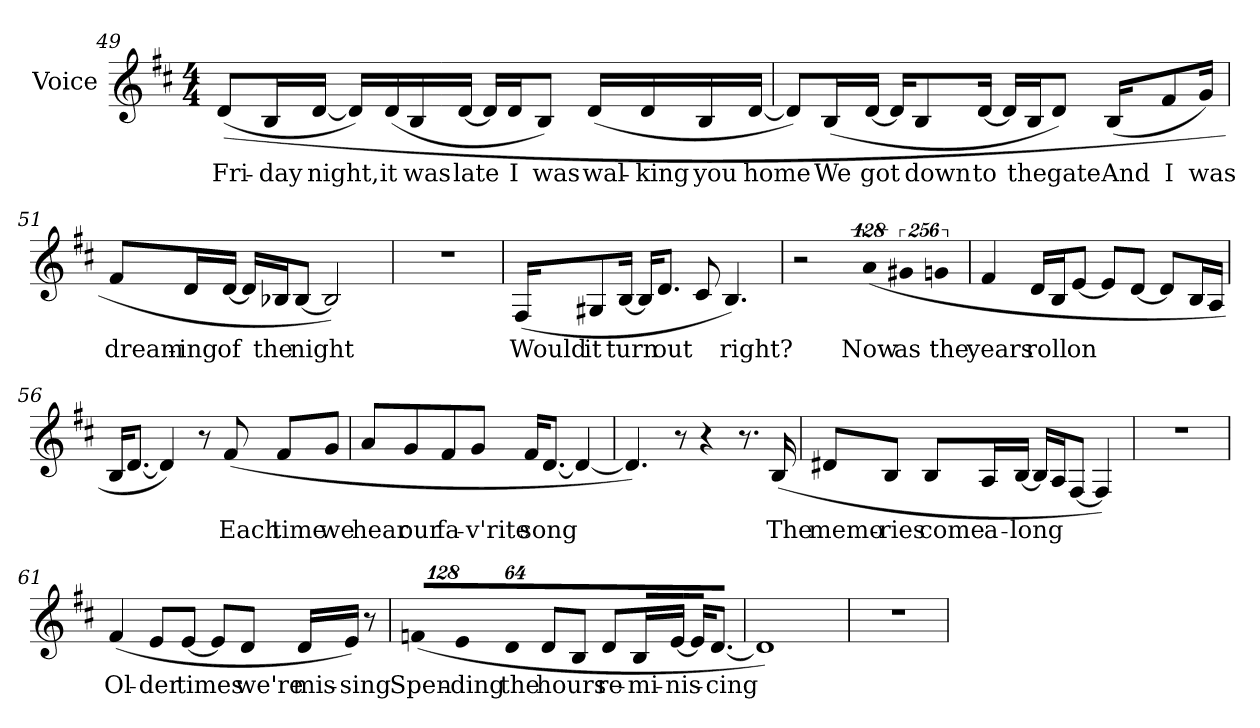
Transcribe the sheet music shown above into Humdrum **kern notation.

**kern	**text
*part1	*part1
*staff1	*staff1
*I"Voice	*
*I'Voice	*
*clefG2	*
*k[f#c#]	*
*D:	*
*M4/4	*
=49	=49
!	!LO:LY:b:color=#000000
((8di/L	Fri-
!	!LO:LY:b:color=#000000
16Bi/L	-day
!	!LO:LY:b:color=#000000
[16di/JJ	night,
16di/LL])	.
!	!LO:LY:b:color=#000000
(16di/	it
!	!LO:LY:b:color=#000000
16Bi/	was
!	!LO:LY:b:color=#000000
[16di/JJ	late
16di/LL]	.
!	!LO:LY:b:color=#000000
16di/J	I
!	!LO:LY:b:color=#000000
8Bi/J)	was
!	!LO:LY:b:color=#000000
(16di/LL	wal-
!	!LO:LY:b:color=#000000
16di/	-king
!	!LO:LY:b:color=#000000
16Bi/	you
!	!LO:LY:b:color=#000000
[16di/JJ	home
!!LO:LB:g=z
=50	=50
8di/L])	.
!	!LO:LY:b:color=#000000
(16Bi/L	We
!	!LO:LY:b:color=#000000
[16di/JJ	got
16di/KL]	.
!	!LO:LY:b:color=#000000
8Bi/	down
!	!LO:LY:b:color=#000000
[16di/Jk	to
16di/LL]	.
!	!LO:LY:b:color=#000000
16Bi/J	the
!	!LO:LY:b:color=#000000
8di/J)	gate
!	!LO:LY:b:color=#000000
(16Bi/KL	And
!	!LO:LY:b:color=#000000
8f#i/	I
!	!LO:LY:b:color=#000000
16gi/Jk)	was
=51	=51
!	!LO:LY:b:color=#000000
8f#i/L	dream-
!	!LO:LY:b:color=#000000
16di/L	-ing
!	!LO:LY:b:color=#000000
[16di/JJ	of
16di/LL]	.
!	!LO:LY:b:color=#000000
16B-Xi/J	the
!	!LO:LY:b:color=#000000
[8B-i/J	night
2B-i/])	.
=52	=52
1r	.
!!LO:LB:g=z
=53	=53
!	!LO:LY:b:color=#000000
(16F#i/KL	Would
!	!LO:LY:b:color=#000000
8G#Xi/	it
!	!LO:LY:b:color=#000000
[16Bi/Jk	turn
16Bi/KL]	.
!	!LO:LY:b:color=#000000
8.di/J	out
8c#i/	.
!	!LO:LY:b:color=#000000
4.Bi/)	right?
=54	=54
2r	.
!LO:N:vis=4	!
!	!LO:LY:b:color=#000000
(512%85ai/	Now
!LO:N:vis=4	!
!	!LO:LY:b:color=#000000
1024%171g#Xi/	as
!LO:N:vis=4	!
!	!LO:LY:b:color=#000000
1024%171gni/	the
=55	=55
!	!LO:LY:b:color=#000000
4f#i/	years
!	!LO:LY:b:color=#000000
16di/LL	roll
16Bi/J	.
!	!LO:LY:b:color=#000000
[8ei/J	on
8ei/L]	.
[8di/J	.
8di/L]	.
16Bi/L	.
16Ai/JJ	.
=56	=56
16Bi/KL	.
[8.di/J	.
4di/])	.
8r	.
!	!LO:LY:b:color=#000000
(8f#i/	Each
!	!LO:LY:b:color=#000000
8f#i/L	time
!	!LO:LY:b:color=#000000
8gi/J	we
!!LO:LB:g=z
=57	=57
!	!LO:LY:b:color=#000000
8ai/L	hear
!	!LO:LY:b:color=#000000
8gi/	our
!	!LO:LY:b:color=#000000
8f#i/	fa-
!	!LO:LY:b:color=#000000
8gi/J	-v'rite
!	!LO:LY:b:color=#000000
16f#i/KL	song
[8.di/J	.
4di/_	.
=58	=58
4.di/])	.
8r	.
4r	.
8.r	.
!	!LO:LY:b:color=#000000
(16Bi/	The
=59	=59
!	!LO:LY:b:color=#000000
8d#Xi/L	memo-
!	!LO:LY:b:color=#000000
8Bi/J	-ries
!	!LO:LY:b:color=#000000
8Bi/L	come
!	!LO:LY:b:color=#000000
16Ai/L	a-
!	!LO:LY:b:color=#000000
[16Bi/JJ	-long
16Bi/LL]	.
16Ai/J	.
[8F#i/J	.
4F#i/])	.
=60	=60
1r	.
!!LO:LB:g=z
=61	=61
!	!LO:LY:b:color=#000000
(4f#i/	Ol-
!	!LO:LY:b:color=#000000
8ei/L	-der
!	!LO:LY:b:color=#000000
[8ei/J	times
8ei/L]	.
!	!LO:LY:b:color=#000000
8di/J	we're
!	!LO:LY:b:color=#000000
16di/LL	mis-
!	!LO:LY:b:color=#000000
16ei/JJ)	-sing
8r	.
=62	=62
*Xbrackettup	*
!LO:N:vis=8	!
!	!LO:LY:b:color=#000000
(1024%85fni/L	Spen-
!LO:N:vis=8	!
!	!LO:LY:b:color=#000000
1024%85ei/	-ding
!LO:N:vis=8	!
!	!LO:LY:b:color=#000000
512%43di/J	the
!	!LO:LY:b:color=#000000
8di/L	hours
8Bi/J	.
!	!LO:LY:b:color=#000000
8di/L	re-
!	!LO:LY:b:color=#000000
16Bi/L	-mi-
!	!LO:LY:b:color=#000000
[16ei/JJ	-nis-
16ei/KL]	.
!	!LO:LY:b:color=#000000
[8.di/J	-cing
=63	=63
1di])	.
=64	=64
1r	.
=	=
*-	*-
